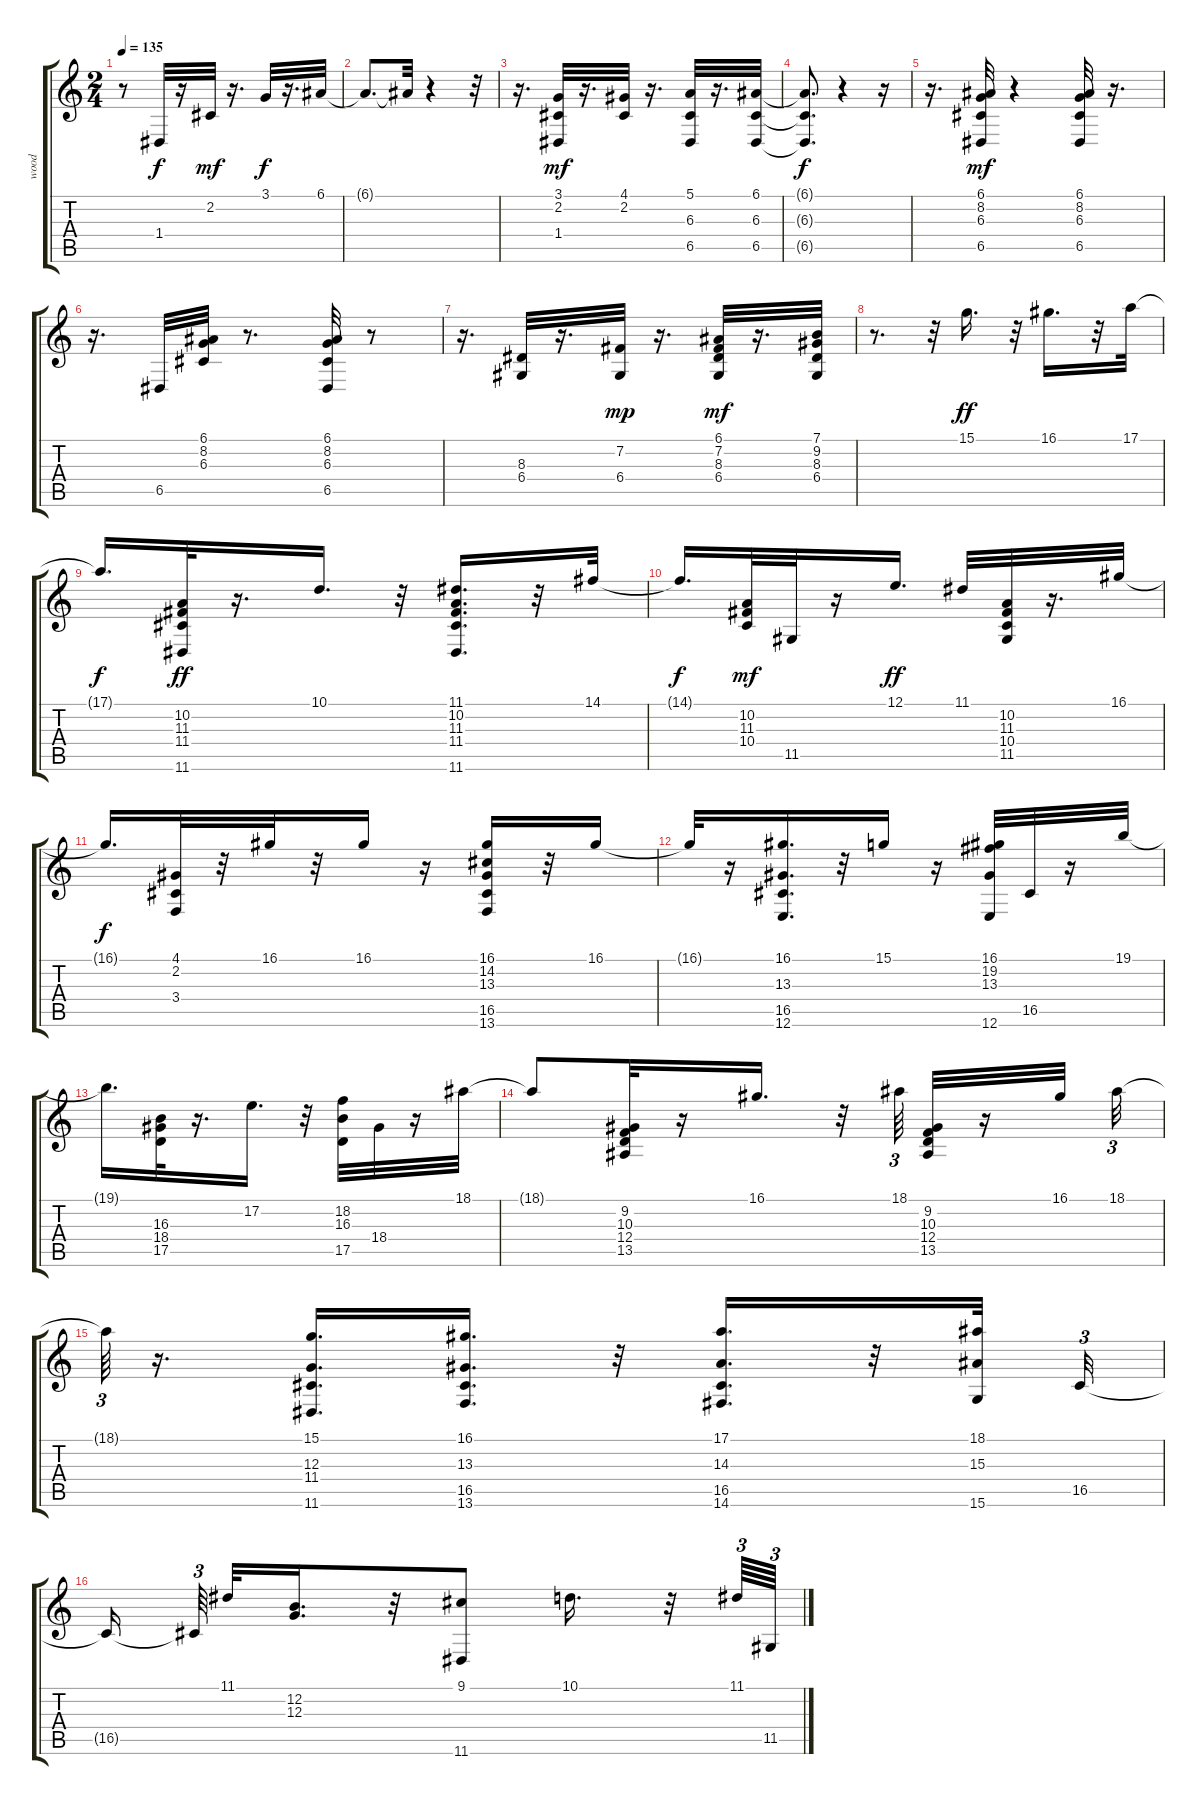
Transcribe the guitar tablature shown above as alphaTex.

\track ("wood" "wood") {instrument oboe}
\staff {score tabs}
\tuning (E4 B3 G3 D3 A2 E2) {hide}
\ts (2 4)
\tempo 135
\clef g2
\ks c
r.8{dy f} 1.4.32 r.16 2.2.32{dy mf} r.16{d} 3.1.32{dy f} r.16{d} 6.1.32 |
6.1{t}.8{d} 6.1{t}.32 r.4 r.32 |
r.16{d} (3.1 2.2 1.4).32{dy mf} r.16{d} (4.1 2.2).32 r.16{d} (5.1 6.3 6.5).32 r.16{d} (6.1 6.3 6.5).32 |
(6.1{t} 6.3{t} 6.5{t}).8{d dy f} r.4 r.16 |
r.16{d} (6.1 8.2 6.3 6.5).32{dy mf} r.4 (6.1 8.2 6.3 6.5).32 r.16{d} |
r.16{d} 6.5.32 (6.1 8.2 6.3).32 r.8{d} (6.1 8.2 6.3 6.5).32 r.8 |
r.16{d} (8.3 6.4).32 r.16{d} (7.2 6.4).32{dy mp} r.16{d} (6.1 7.2 8.3 6.4).32{dy mf} r.16{d} (7.1 9.2 8.3 6.4).32 |
r.8{d} r.32 15.1.16{d dy ff volume 10} r.32 16.1.16{d} r.32 17.1.32 |
17.1{t}.16{d dy f} (10.2 11.3 11.4 11.6).32{dy ff} r.16{d} 10.1.16{d} r.32 (11.1 10.2 11.3 11.4 11.6).16{d} r.32 14.1.32 |
14.1{t}.16{d dy f} (10.2 11.3 10.4).32{dy mf} 11.5.32 r.16 12.1.16{d dy ff} 11.1.32 (10.2 11.3 10.4 11.5).32 r.16{d} 16.1.32 |
16.1{t}.16{d dy f} (4.1 2.2 3.4).32 r.32 16.1.32 r.32 16.1.16 r.16 (16.1 14.2 13.3 16.5 13.6).16 r.32 16.1.16 |
16.1{t}.32 r.16 (16.1 13.3 16.5 12.6).16{d} r.32 15.1.16 r.16 (16.1 19.2 13.3 12.6).32 16.5.32 r.16 19.1.32 |
19.1{t}.16{d} (16.3 18.4 17.5).32 r.16{d} 17.2.16{d} r.32 (18.2 16.3 17.5).32 18.4.32 r.16 18.1.32 |
18.1{t}.8 (9.2 10.3 12.4 13.5).32 r.16 16.1.16{d} r.32 18.1.64{tu (3 2)} (9.2 10.3 12.4 13.5).32 r.16 16.1.32 18.1.32{tu (3 2)} |
18.1{t}.64{tu (3 2)} r.16{d} (15.1 12.3 11.4 11.6).16{d} (16.1 13.3 16.5 13.6).16{d} r.32 (17.1 14.3 16.5 14.6).16{d} r.32 (18.1 15.3 15.6).32 16.5.32{tu (3 2)} |
16.5{t}.16 16.5{t}.64{tu (3 2)} 11.1.32 (12.2 12.3).16{d} r.32 (9.1 11.6).8 10.1.16{d} r.32 11.1.64{tu (3 2)} 11.5.64{tu (3 2)}
